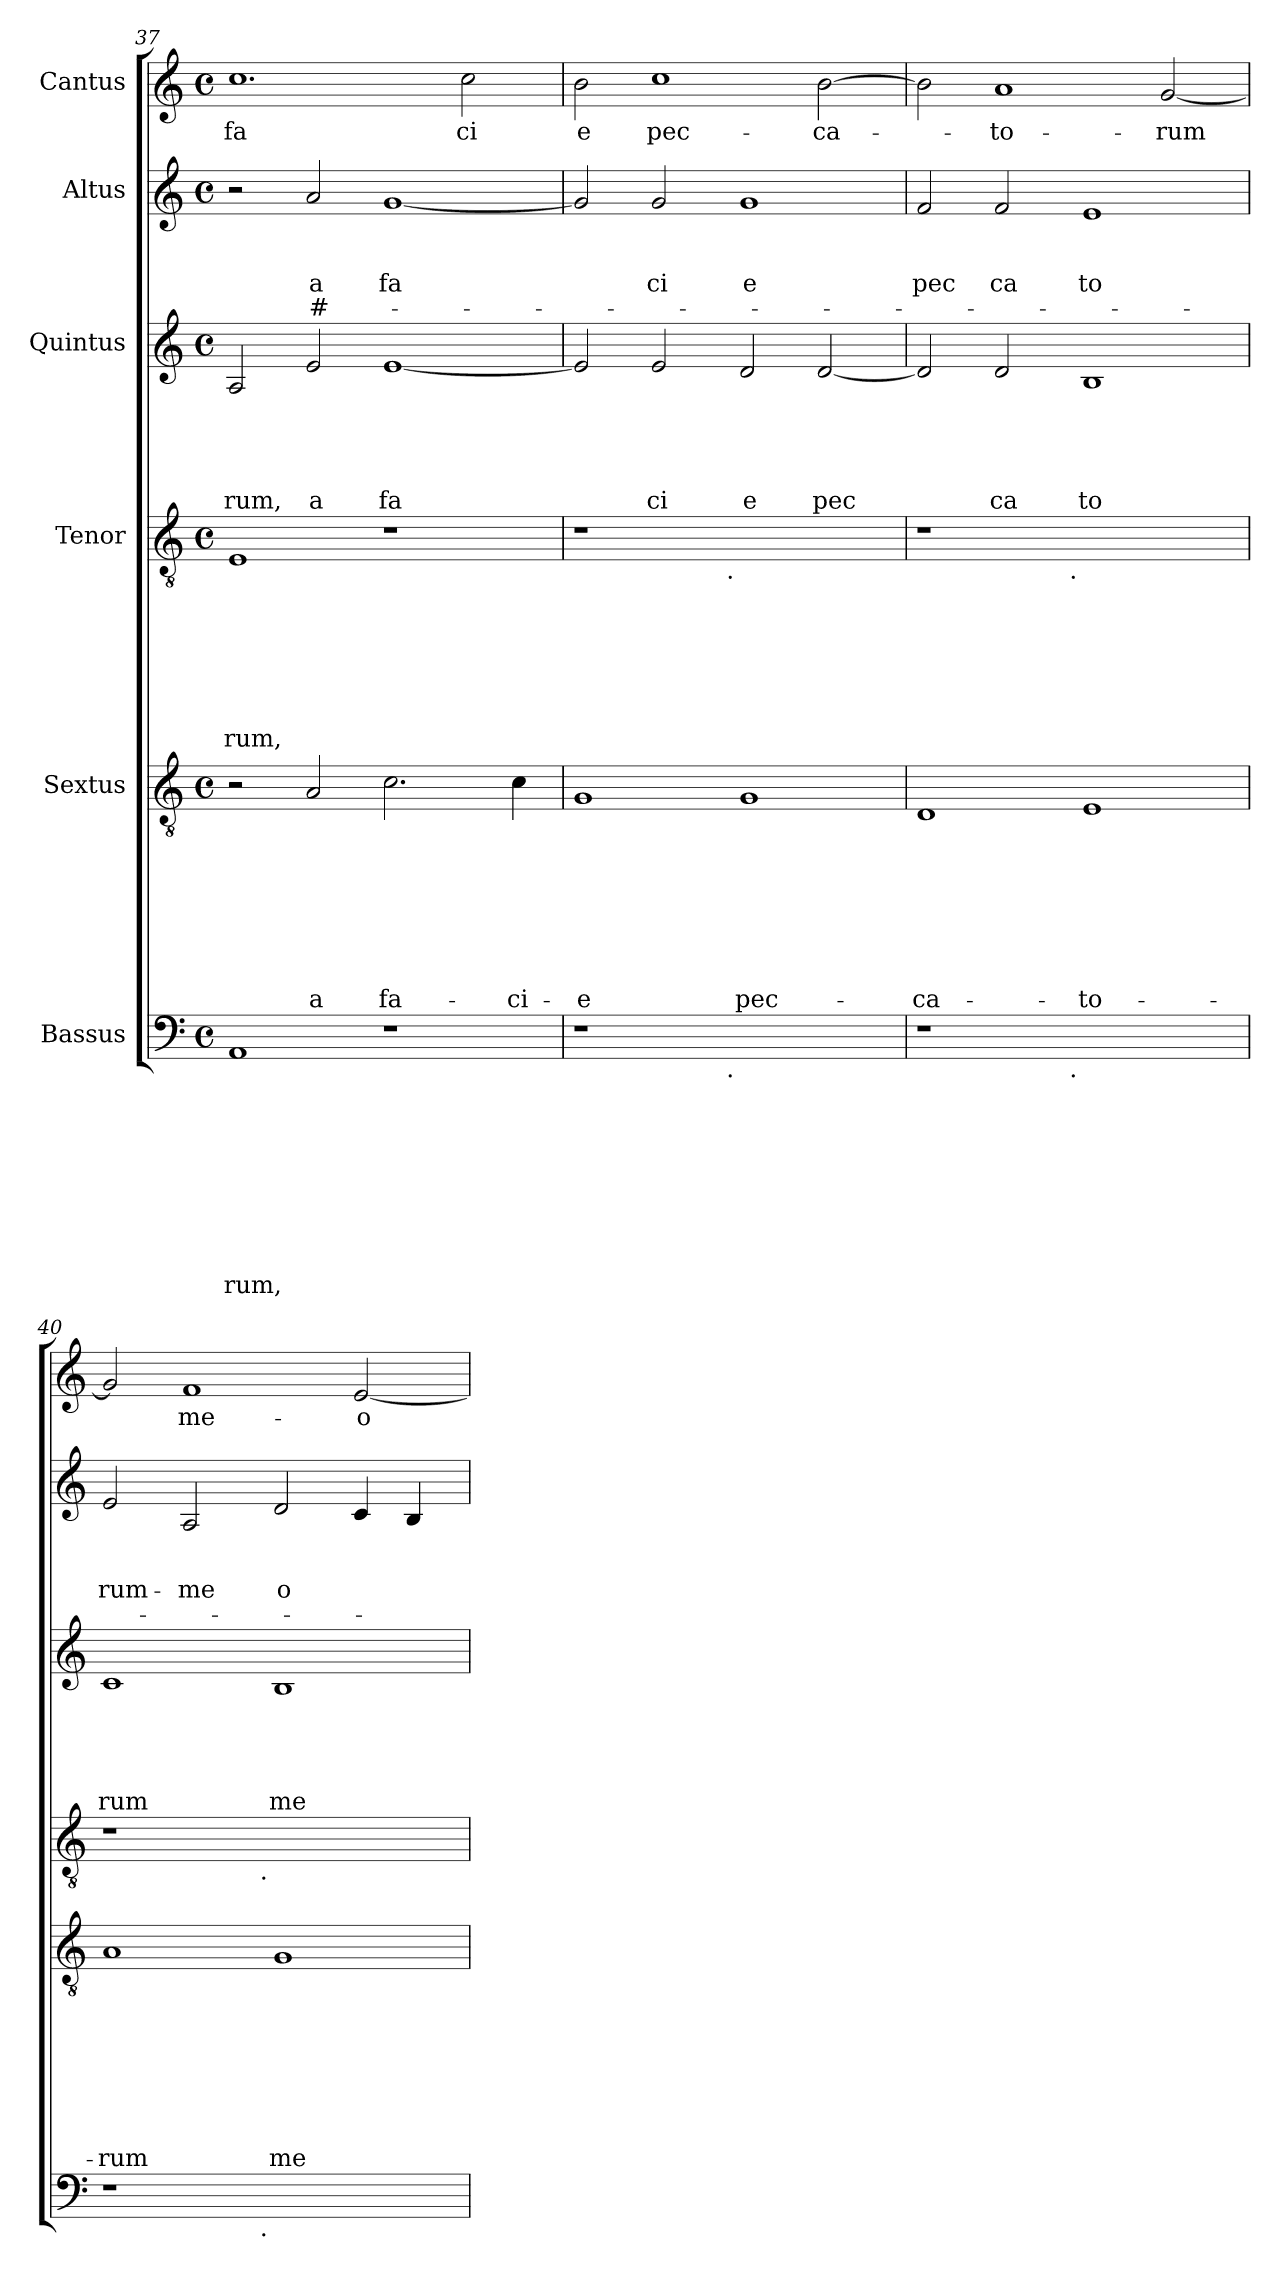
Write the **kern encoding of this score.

**kern	**text	**text	**text	**text	**text	**text	**text	**text	**text	**kern	**text	**text	**text	**text	**text	**text	**text	**text	**kern	**text	**text	**text	**text	**text	**text	**text	**kern	**text	**text	**text	**text	**text	**kern	**text	**text	**text	**text	**kern	**text
*part6	*part6	*part6	*part6	*part6	*part6	*part6	*part6	*part6	*part6	*part5	*part5	*part5	*part5	*part5	*part5	*part5	*part5	*part5	*part4	*part4	*part4	*part4	*part4	*part4	*part4	*part4	*part3	*part3	*part3	*part3	*part3	*part3	*part2	*part2	*part2	*part2	*part2	*part1	*part1
*staff6	*staff6	*staff6	*staff6	*staff6	*staff6	*staff6	*staff6	*staff6	*staff6	*staff5	*staff5	*staff5	*staff5	*staff5	*staff5	*staff5	*staff5	*staff5	*staff4	*staff4	*staff4	*staff4	*staff4	*staff4	*staff4	*staff4	*staff3	*staff3	*staff3	*staff3	*staff3	*staff3	*staff2	*staff2	*staff2	*staff2	*staff2	*staff1	*staff1
*I"Bassus	*	*	*	*	*	*	*	*	*	*I"Sextus	*	*	*	*	*	*	*	*	*I"Tenor	*	*	*	*	*	*	*	*I"Quintus	*	*	*	*	*	*I"Altus	*	*	*	*	*I"Cantus	*
*clefF4	*	*	*	*	*	*	*	*	*	*clefGv2	*	*	*	*	*	*	*	*	*clefGv2	*	*	*	*	*	*	*	*clefG2	*	*	*	*	*	*clefG2	*	*	*	*	*clefG2	*
*k[]	*	*	*	*	*	*	*	*	*	*k[]	*	*	*	*	*	*	*	*	*k[]	*	*	*	*	*	*	*	*k[]	*	*	*	*	*	*k[]	*	*	*	*	*k[]	*
*C:	*	*	*	*	*	*	*	*	*	*C:	*	*	*	*	*	*	*	*	*C:	*	*	*	*	*	*	*	*C:	*	*	*	*	*	*C:	*	*	*	*	*C:	*
*M4/4	*	*	*	*	*	*	*	*	*	*M4/4	*	*	*	*	*	*	*	*	*M4/4	*	*	*	*	*	*	*	*M4/4	*	*	*	*	*	*M4/4	*	*	*	*	*M4/4	*
*met(c)	*	*	*	*	*	*	*	*	*	*met(c)	*	*	*	*	*	*	*	*	*met(c)	*	*	*	*	*	*	*	*met(c)	*	*	*	*	*	*met(c)	*	*	*	*	*met(c)	*
=37	=37	=37	=37	=37	=37	=37	=37	=37	=37	=37	=37	=37	=37	=37	=37	=37	=37	=37	=37	=37	=37	=37	=37	=37	=37	=37	=37	=37	=37	=37	=37	=37	=37	=37	=37	=37	=37	=37	=37
!	!	!	!	!	!	!	!	!	!LO:LY:b	!	!	!	!	!	!	!	!	!	!	!	!	!	!	!	!	!LO:LY:b	!	!	!	!	!	!LO:LY:b	!	!	!	!	!	!	!LO:LY:b
1AA	.	.	.	.	.	.	.	.	rum,	2r	.	.	.	.	.	.	.	.	1E	.	.	.	.	.	.	-rum,	2A/	.	.	.	.	rum,	2r	.	.	.	.	1.cc	fa
!	!	!	!	!	!	!	!	!	!	!	!	!	!	!	!	!	!	!LO:LY:b	!	!	!	!	!	!	!	!	!	!	!	!	!	!LO:LY:b	!	!	!	!LO:LY:b	!LO:LY:b	!	!
.	.	.	.	.	.	.	.	.	.	2A/	.	.	.	.	.	.	.	a	.	.	.	.	.	.	.	.	2e/	.	.	.	.	a	2a/	.	.	a	#-	.	.
!	!	!	!	!	!	!	!	!	!	!	!	!	!	!	!	!	!	!LO:LY:b	!	!	!	!	!	!	!	!	!	!	!	!	!	!LO:LY:b	!	!	!	!LO:LY:b	!	!	!
1r	.	.	.	.	.	.	.	.	.	2.c\	.	.	.	.	.	.	.	fa-	1r	.	.	.	.	.	.	.	[>1e	.	.	.	.	fa	[>1g	.	.	fa	.	.	.
!	!	!	!	!	!	!	!	!	!	!	!	!	!	!	!	!	!	!	!	!	!	!	!	!	!	!	!	!	!	!	!	!	!	!	!	!	!	!	!LO:LY:b
.	.	.	.	.	.	.	.	.	.	.	.	.	.	.	.	.	.	.	.	.	.	.	.	.	.	.	.	.	.	.	.	.	.	.	.	.	.	2cc\	ci
!	!	!	!	!	!	!	!	!	!	!	!	!	!	!	!	!	!	!LO:LY:b	!	!	!	!	!	!	!	!	!	!	!	!	!	!	!	!	!	!	!	!	!
.	.	.	.	.	.	.	.	.	.	4c\	.	.	.	.	.	.	.	-ci-	.	.	.	.	.	.	.	.	.	.	.	.	.	.	.	.	.	.	.	.	.
!!LO:PB:g=z
=38	=38	=38	=38	=38	=38	=38	=38	=38	=38	=38	=38	=38	=38	=38	=38	=38	=38	=38	=38	=38	=38	=38	=38	=38	=38	=38	=38	=38	=38	=38	=38	=38	=38	=38	=38	=38	=38	=38	=38
!	!	!	!	!	!	!	!	!	!	!	!	!	!	!	!	!	!	!LO:LY:b	!	!	!	!	!	!	!	!	!	!	!	!	!	!	!	!	!	!	!	!	!LO:LY:b
*^	*	*	*	*	*	*	*	*	*	*	*	*	*	*	*	*	*	*	*^	*	*	*	*	*	*	*	*	*	*	*	*	*	*	*	*	*	*	*	*
1r	2ryy	.	.	.	.	.	.	.	.	.	1G	.	.	.	.	.	.	.	-e	1r	2ryy	.	.	.	.	.	.	.	2e/]	.	.	.	.	.	2g/]	.	.	.	.	2b\	e
!	!	!	!	!	!	!	!	!	!	!	!	!	!	!	!	!	!	!	!	!	!	!	!	!	!	!	!	!	!	!	!	!	!	!LO:LY:b	!	!	!	!LO:LY:b	!	!	!LO:LY:b
.	4...ryy	.	.	.	.	.	.	.	.	.	.	.	.	.	.	.	.	.	.	.	4...ryy	.	.	.	.	.	.	.	2e/	.	.	.	.	ci	2g/	.	.	ci	.	1cc	pec-
!	!	!	!	!	!	!	!	!	!	!	!	!	!	!	!	!	!	!	!	!	!LO:TX:b:t=.	!	!	!	!	!	!	!	!	!	!	!	!	!	!	!	!	!	!	!	!
!	!LO:TX:b:t=.	!	!	!	!	!	!	!	!	!	!	!	!	!	!	!	!	!	!	!	!	!	!	!	!	!	!	!	!	!	!	!	!	!	!	!	!	!	!	!	!
.	1ryy	.	.	.	.	.	.	.	.	.	.	.	.	.	.	.	.	.	.	.	1ryy	.	.	.	.	.	.	.	.	.	.	.	.	.	.	.	.	.	.	.	.
!	!	!	!	!	!	!	!	!	!	!	!	!	!	!	!	!	!	!	!LO:LY:b	!	!	!	!	!	!	!	!	!	!	!	!	!	!	!LO:LY:b	!	!	!	!LO:LY:b	!	!	!
1ryy	.	.	.	.	.	.	.	.	.	.	1G	.	.	.	.	.	.	.	pec-	1ryy	.	.	.	.	.	.	.	.	2d/	.	.	.	.	e	1g	.	.	e	.	.	.
!	!	!	!	!	!	!	!	!	!	!	!	!	!	!	!	!	!	!	!	!	!	!	!	!	!	!	!	!	!	!	!	!	!	!LO:LY:b	!	!	!	!	!	!	!LO:LY:b
.	.	.	.	.	.	.	.	.	.	.	.	.	.	.	.	.	.	.	.	.	.	.	.	.	.	.	.	.	[<2d/	.	.	.	.	pec	.	.	.	.	.	[>2b\	-ca-
.	32ryy	.	.	.	.	.	.	.	.	.	.	.	.	.	.	.	.	.	.	.	32ryy	.	.	.	.	.	.	.	.	.	.	.	.	.	.	.	.	.	.	.	.
=39	=39	=39	=39	=39	=39	=39	=39	=39	=39	=39	=39	=39	=39	=39	=39	=39	=39	=39	=39	=39	=39	=39	=39	=39	=39	=39	=39	=39	=39	=39	=39	=39	=39	=39	=39	=39	=39	=39	=39	=39	=39
!	!	!	!	!	!	!	!	!	!	!	!	!	!	!	!	!	!	!	!LO:LY:b	!	!	!	!	!	!	!	!	!	!	!	!	!	!	!	!	!	!	!LO:LY:b	!	!	!
1r	2ryy	.	.	.	.	.	.	.	.	.	1D	.	.	.	.	.	.	.	-ca-	1r	2ryy	.	.	.	.	.	.	.	2d/]	.	.	.	.	.	2f/	.	.	pec	.	2b\]	.
!	!	!	!	!	!	!	!	!	!	!	!	!	!	!	!	!	!	!	!	!	!	!	!	!	!	!	!	!	!	!	!	!	!	!LO:LY:b	!	!	!	!LO:LY:b	!	!	!LO:LY:b
.	4...ryy	.	.	.	.	.	.	.	.	.	.	.	.	.	.	.	.	.	.	.	4...ryy	.	.	.	.	.	.	.	2d/	.	.	.	.	ca	2f/	.	.	ca	.	1a	-to-
!	!	!	!	!	!	!	!	!	!	!	!	!	!	!	!	!	!	!	!	!	!LO:TX:b:t=.	!	!	!	!	!	!	!	!	!	!	!	!	!	!	!	!	!	!	!	!
!	!LO:TX:b:t=.	!	!	!	!	!	!	!	!	!	!	!	!	!	!	!	!	!	!	!	!	!	!	!	!	!	!	!	!	!	!	!	!	!	!	!	!	!	!	!	!
.	1ryy	.	.	.	.	.	.	.	.	.	.	.	.	.	.	.	.	.	.	.	1ryy	.	.	.	.	.	.	.	.	.	.	.	.	.	.	.	.	.	.	.	.
!	!	!	!	!	!	!	!	!	!	!	!	!	!	!	!	!	!	!	!LO:LY:b	!	!	!	!	!	!	!	!	!	!	!	!	!	!	!LO:LY:b	!	!	!	!LO:LY:b	!	!	!
1ryy	.	.	.	.	.	.	.	.	.	.	1E	.	.	.	.	.	.	.	-to-	1ryy	.	.	.	.	.	.	.	.	1B	.	.	.	.	to	1e	.	.	to	.	.	.
!	!	!	!	!	!	!	!	!	!	!	!	!	!	!	!	!	!	!	!	!	!	!	!	!	!	!	!	!	!	!	!	!	!	!	!	!	!	!	!	!	!LO:LY:b
.	.	.	.	.	.	.	.	.	.	.	.	.	.	.	.	.	.	.	.	.	.	.	.	.	.	.	.	.	.	.	.	.	.	.	.	.	.	.	.	[<2g/	-rum
.	32ryy	.	.	.	.	.	.	.	.	.	.	.	.	.	.	.	.	.	.	.	32ryy	.	.	.	.	.	.	.	.	.	.	.	.	.	.	.	.	.	.	.	.
=40	=40	=40	=40	=40	=40	=40	=40	=40	=40	=40	=40	=40	=40	=40	=40	=40	=40	=40	=40	=40	=40	=40	=40	=40	=40	=40	=40	=40	=40	=40	=40	=40	=40	=40	=40	=40	=40	=40	=40	=40	=40
!	!	!	!	!	!	!	!	!	!	!	!	!	!	!	!	!	!	!	!LO:LY:b	!	!	!	!	!	!	!	!	!	!	!	!	!	!	!LO:LY:b	!	!	!	!LO:LY:b	!	!	!
1r	2ryy	.	.	.	.	.	.	.	.	.	1A	.	.	.	.	.	.	.	-rum	1r	2ryy	.	.	.	.	.	.	.	1c	.	.	.	.	rum	2e/	.	.	rum-	.	2g/]	.
!	!	!	!	!	!	!	!	!	!	!	!	!	!	!	!	!	!	!	!	!	!	!	!	!	!	!	!	!	!	!	!	!	!	!	!	!	!	!LO:LY:b	!	!	!LO:LY:b
.	4...ryy	.	.	.	.	.	.	.	.	.	.	.	.	.	.	.	.	.	.	.	4...ryy	.	.	.	.	.	.	.	.	.	.	.	.	.	2A/	.	.	-me	.	1f	me-
!	!	!	!	!	!	!	!	!	!	!	!	!	!	!	!	!	!	!	!	!	!LO:TX:b:t=.	!	!	!	!	!	!	!	!	!	!	!	!	!	!	!	!	!	!	!	!
!	!LO:TX:b:t=.	!	!	!	!	!	!	!	!	!	!	!	!	!	!	!	!	!	!	!	!	!	!	!	!	!	!	!	!	!	!	!	!	!	!	!	!	!	!	!	!
.	1ryy	.	.	.	.	.	.	.	.	.	.	.	.	.	.	.	.	.	.	.	1ryy	.	.	.	.	.	.	.	.	.	.	.	.	.	.	.	.	.	.	.	.
!	!	!	!	!	!	!	!	!	!	!	!	!	!	!	!	!	!	!	!LO:LY:b	!	!	!	!	!	!	!	!	!	!	!	!	!	!	!LO:LY:b	!	!	!	!LO:LY:b	!	!	!
1ryy	.	.	.	.	.	.	.	.	.	.	1G	.	.	.	.	.	.	.	me-	1ryy	.	.	.	.	.	.	.	.	1B	.	.	.	.	me	2d/	.	.	o	.	.	.
!	!	!	!	!	!	!	!	!	!	!	!	!	!	!	!	!	!	!	!	!	!	!	!	!	!	!	!	!	!	!	!	!	!	!	!	!	!	!	!	!	!LO:LY:b
.	.	.	.	.	.	.	.	.	.	.	.	.	.	.	.	.	.	.	.	.	.	.	.	.	.	.	.	.	.	.	.	.	.	.	4c/	.	.	.	.	[<2e/	-o-
.	.	.	.	.	.	.	.	.	.	.	.	.	.	.	.	.	.	.	.	.	.	.	.	.	.	.	.	.	.	.	.	.	.	.	4B/	.	.	.	.	.	.
.	32ryy	.	.	.	.	.	.	.	.	.	.	.	.	.	.	.	.	.	.	.	32ryy	.	.	.	.	.	.	.	.	.	.	.	.	.	.	.	.	.	.	.	.
*v	*v	*	*	*	*	*	*	*	*	*	*	*	*	*	*	*	*	*	*	*v	*v	*	*	*	*	*	*	*	*	*	*	*	*	*	*	*	*	*	*	*	*
=	=	=	=	=	=	=	=	=	=	=	=	=	=	=	=	=	=	=	=	=	=	=	=	=	=	=	=	=	=	=	=	=	=	=	=	=	=	=	=
*-	*-	*-	*-	*-	*-	*-	*-	*-	*-	*-	*-	*-	*-	*-	*-	*-	*-	*-	*-	*-	*-	*-	*-	*-	*-	*-	*-	*-	*-	*-	*-	*-	*-	*-	*-	*-	*-	*-	*-
